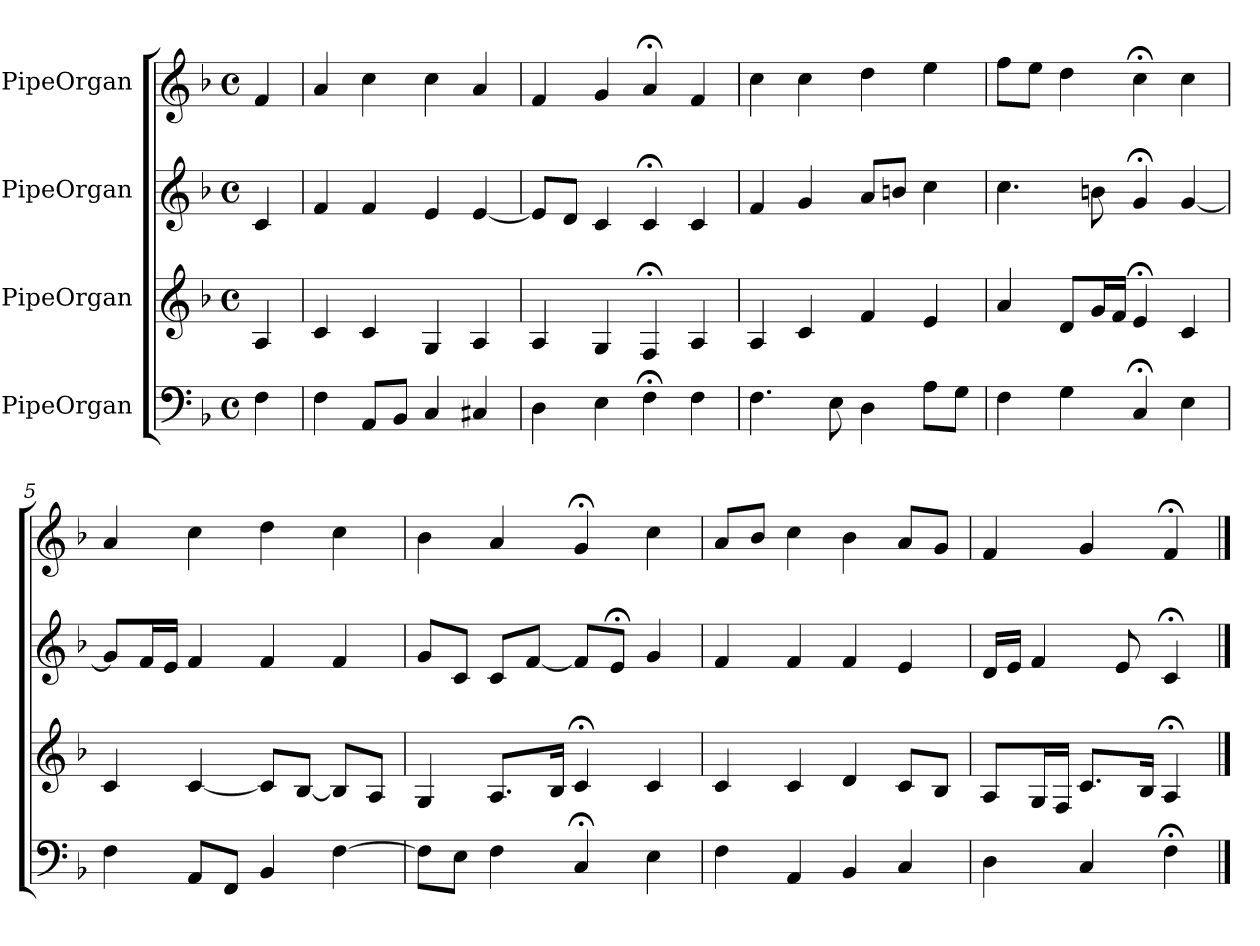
**kern	**kern	**kern	**kern
*part4	*part3	*part2	*part1
*staff4	*staff3	*staff2	*staff1
*I"PipeOrgan	*I"PipeOrgan	*I"PipeOrgan	*I"PipeOrgan
*k[b-]	*k[b-]	*k[b-]	*k[b-]
*F:	*F:	*F:	*F:
*M4/4	*M4/4	*M4/4	*M4/4
*met(c)	*met(c)	*met(c)	*met(c)
*MM60	*MM60	*MM60	*MM60
=	=	=	=
4F	4A	4c	4f
=1	=1	=1	=1
4F	4c	4f	4a
8AAL	4c	4f	4cc
8BB-J	.	.	.
4C	4G	4e	4cc
4C#X	4A	[4e	4a
=2	=2	=2	=2
4D	4A	8eL]	4f
.	.	8dJ	.
4E	4G	4c	4g
4F;<	4F;<	4c;<	4a;<
4F	4A	4c	4f
=3	=3	=3	=3
4.F	4A	4f	4cc
.	4c	4g	4cc
8E	.	.	.
4D	4f	8aL	4dd
.	.	8bnJ	.
8AL	4e	4cc	4ee
8GJ	.	.	.
=4	=4	=4	=4
4F	4a	4.cc	8ffL
.	.	.	8eeJ
4G	8dL	.	4dd
.	16gL	8bn	.
.	16fJJ	.	.
4C;<	4e;<	4g;<	4cc;<
4E	4c	[4g	4cc
=5	=5	=5	=5
4F	4c	8gL]	4a
.	.	16fL	.
.	.	16eJJ	.
8AAL	[4c	4f	4cc
8FFJ	.	.	.
4BB-	8cL]	4f	4dd
.	[8B-J	.	.
[4F	8B-L]	4f	4cc
.	8AJ	.	.
=6	=6	=6	=6
8FL]	4G	8gL	4b-
8EJ	.	8cJ	.
4F	8.AL	8cL	4a
.	.	[8fJ	.
.	16B-Jk	.	.
4C;<	4c;<	8fL]	4g;<
.	.	8e;<J	.
4E	4c	4g	4cc
=7	=7	=7	=7
4F	4c	4f	8aL
.	.	.	8b-J
4AA	4c	4f	4cc
4BB-	4d	4f	4b-
4C	8cL	4e	8aL
.	8B-J	.	8gJ
=8	=8	=8	=8
4D	8AL	16dLL	4f
.	.	16eJJ	.
.	16GL	4f	.
.	16FJJ	.	.
4C	8.cL	.	4g
.	.	8e	.
.	16B-Jk	.	.
4F;<	4A;<	4c;<	4f;<
==	==	==	==
*-	*-	*-	*-
